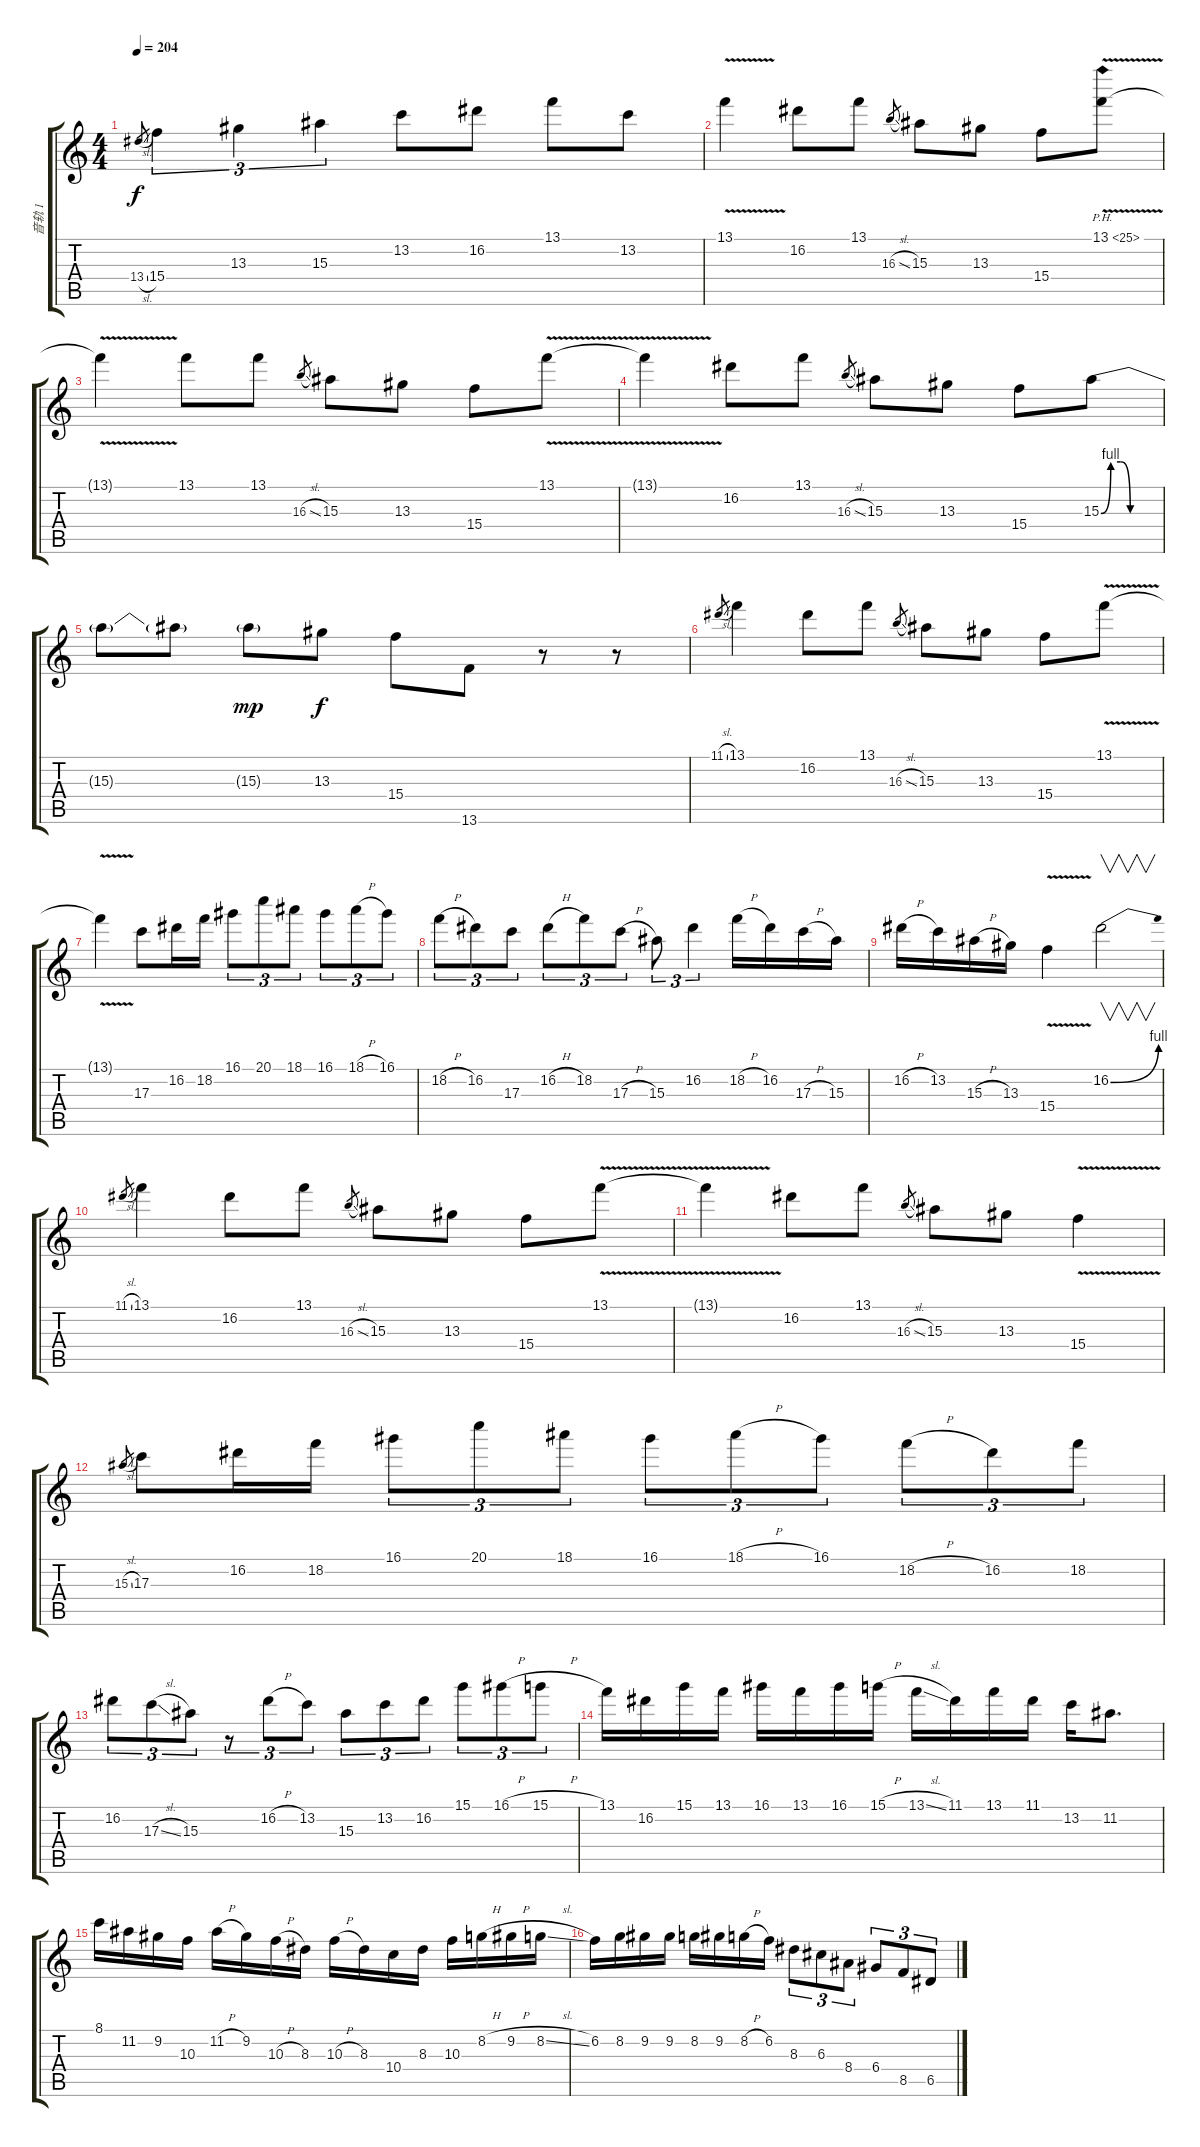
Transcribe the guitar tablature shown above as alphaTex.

\track ("音轨 1" "音轨 1") {instrument distortionguitar}
\staff {score tabs}
\tuning (E4 B3 G3 D3 A2 E2) {hide}
\ts (4 4)
\tempo 204
\clef g2
\ks c
13.4{sl}.8{gr dy f} 15.4.4{tu (3 2)} 13.3.4{tu (3 2)} 15.3.4{tu (3 2)} 13.2.8 16.2.8 13.1.8 13.2.8 |
13.1{v}.4 16.2.8 13.1.8 16.3{sl}.8{gr} 15.3.8 13.3.8 15.4.8 13.1{ph 12 v}.8 |
13.1{t}.4 13.1.8 13.1.8 16.3{sl}.8{gr} 15.3.8 13.3.8 15.4.8 13.1{v}.8 |
13.1{t}.4 16.2.8 13.1.8 16.3{sl}.8{gr} 15.3.8 13.3.8 15.4.8 15.3{be (custom 0 0 10 4 20 4 30 0 60 0)}.8 |
15.3{t}.8 15.3{t}.8 15.3{g}.8{dy mp} 13.3.8{dy f} 15.4.8 13.6.8 r.8 r.8 |
11.1{sl}.8{gr} 13.1.4 16.2.8 13.1.8 16.3{sl}.8{gr} 15.3.8 13.3.8 15.4.8 13.1{v}.8 |
13.1{t}.4 17.3.8 16.2.16 18.2.16 16.1.8{tu (3 2)} 20.1.8{tu (3 2)} 18.1.8{tu (3 2)} 16.1.8{tu (3 2)} 18.1{h}.8{tu (3 2)} 16.1.8{tu (3 2)} |
18.2{h}.8{tu (3 2)} 16.2.8{tu (3 2)} 17.3.8{tu (3 2)} 16.2{h}.8{tu (3 2)} 18.2.8{tu (3 2)} 17.3{h}.8{tu (3 2)} 15.3.8{tu (3 2)} 16.2.4{tu (3 2)} 18.2{h}.16 16.2.16 17.3{h}.16 15.3.16 |
16.2{h}.16 13.2.16 15.3{h}.16 13.3.16 15.4{v}.4 16.2{be (bend 0 0 60 4)}.2{v} |
11.1{sl}.8{gr} 13.1.4 16.2.8 13.1.8 16.3{sl}.8{gr} 15.3.8 13.3.8 15.4.8 13.1{v}.8 |
13.1{t}.4 16.2.8 13.1.8 16.3{sl}.8{gr} 15.3.8 13.3.8 15.4{v}.4 |
15.3{sl}.8{gr} 17.3.8 16.2.16 18.2.16 16.1.8{tu (3 2)} 20.1.8{tu (3 2) txt ""} 18.1.8{tu (3 2)} 16.1.8{tu (3 2)} 18.1{h}.8{tu (3 2)} 16.1.8{tu (3 2)} 18.2{h}.8{tu (3 2)} 16.2.8{tu (3 2)} 18.2.8{tu (3 2)} |
16.2.8{tu (3 2)} 17.3{sl}.8{tu (3 2)} 15.3.8{tu (3 2)} r.8{tu (3 2)} 16.2{h}.8{tu (3 2)} 13.2.8{tu (3 2)} 15.3.8{tu (3 2)} 13.2.8{tu (3 2)} 16.2.8{tu (3 2)} 15.1.8{tu (3 2)} 16.1{h}.8{tu (3 2)} 15.1{h}.8{tu (3 2)} |
13.1.16 16.2.16 15.1.16 13.1.16 16.1.16 13.1.16 16.1.16 15.1{h}.16 13.1{sl}.16 11.1.16 13.1.16 11.1.16 13.2.16 11.2.8{d} |
8.1.16 11.2.16 9.2.16 10.3.16 11.2{h}.16 9.2.16 10.3{h}.16 8.3.16 10.3{h}.16 8.3.16 10.4.16 8.3.16 10.3.16 8.2{h}.16 9.2{h}.16 8.2{sl}.16 |
6.2.16 8.2.16 9.2.16 9.2.16 8.2.16 9.2.16 8.2{h}.16 6.2.16 8.3.8{tu (3 2)} 6.3.8{tu (3 2)} 8.4.8{tu (3 2)} 6.4.8{tu (3 2)} 8.5.8{tu (3 2)} 6.5.8{tu (3 2)}
